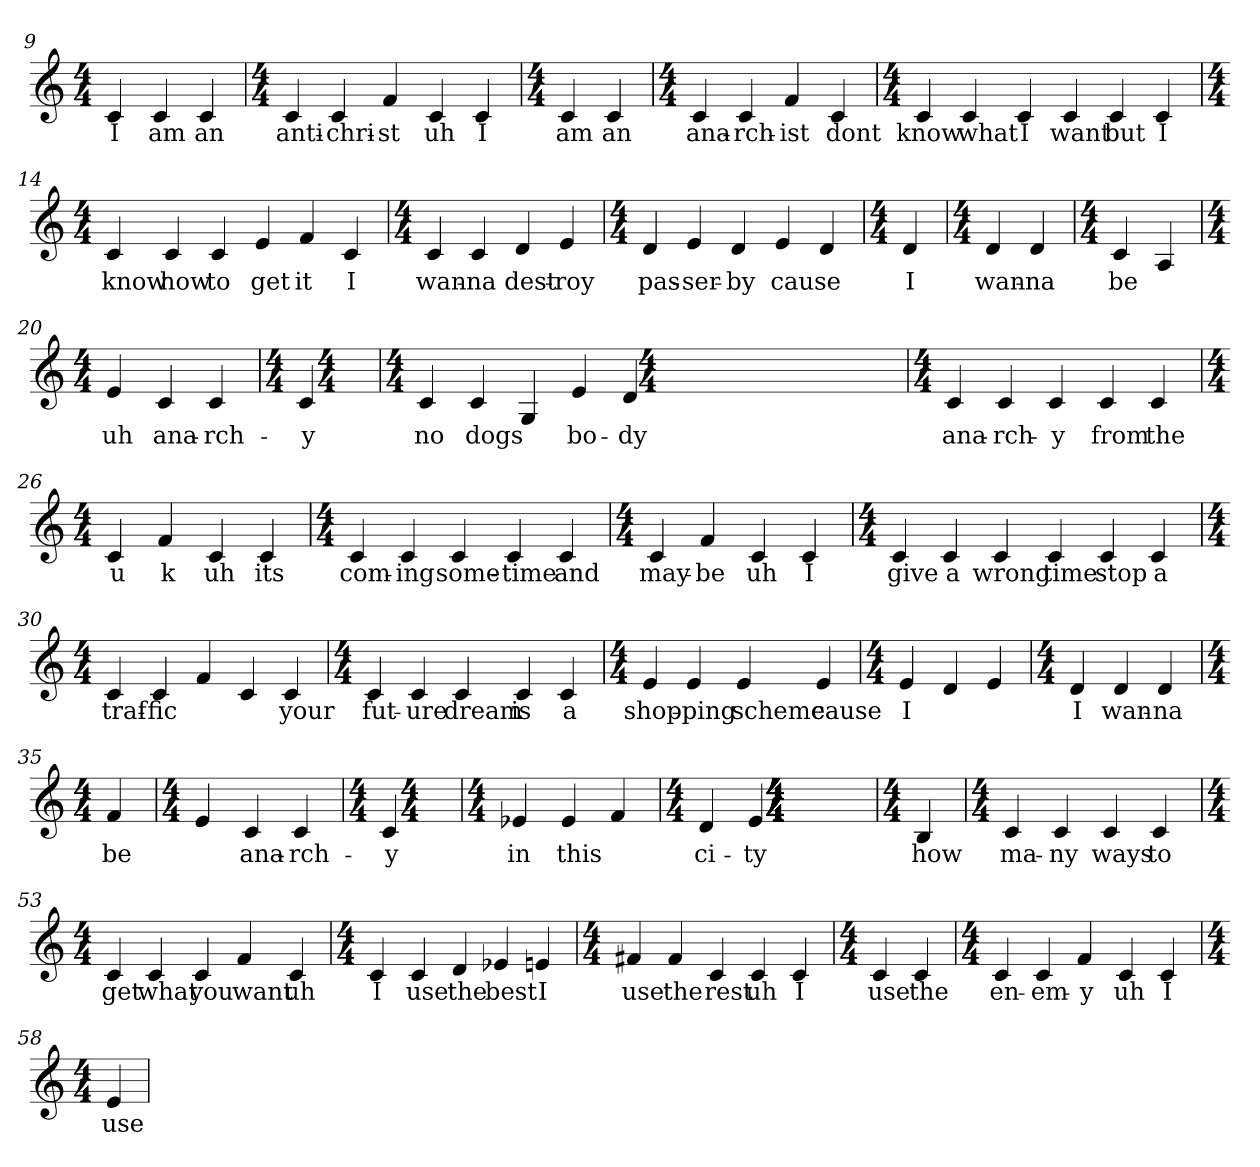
**kern	**text
*part1	*part1
*staff1	*staff1
*k[]	*
*C:	*
*M4/4	*
*k[]	*
*C:	*
*M4/4	*
*k[]	*
*C:	*
*M4/4	*
*k[]	*
*C:	*
*M4/4	*
*k[]	*
*C:	*
*M4/4	*
*k[]	*
*C:	*
*M4/4	*
*k[]	*
*C:	*
*M4/4	*
*k[]	*
*C:	*
*M4/4	*
=9	=9
*k[]	*
*C:	*
*M4/4	*
4c	I
4c	am
4c	an
=10	=10
*k[]	*
*C:	*
*M4/4	*
4c	anti-
4c	-chri-
4f	-st
4c	uh
4c	I
=11	=11
*k[]	*
*C:	*
*M4/4	*
4c	am
4c	an
=12	=12
*k[]	*
*C:	*
*M4/4	*
4c	ana-
4c	-rch-
4f	-ist
4c	dont
=13	=13
*k[]	*
*C:	*
*M4/4	*
4c	know
4c	what
4c	I
4c	want
4c	but
4c	I
=14	=14
*k[]	*
*C:	*
*M4/4	*
4c	know
4c	how
4c	to
4e	get
4f	it
4c	I
=15	=15
*k[]	*
*C:	*
*M4/4	*
4c	wan-
4c	-na
4d	dest-
4e	-roy
=16	=16
*k[]	*
*C:	*
*M4/4	*
4d	pas-
4e	-ser-
4d	-by
4e	cause
4d	_
=17	=17
*k[]	*
*C:	*
*M4/4	*
4d	I
=18	=18
*k[]	*
*C:	*
*M4/4	*
4d	wan-
4d	-na
=19	=19
*k[]	*
*C:	*
*M4/4	*
4c	be
4A	_
=20	=20
*k[]	*
*C:	*
*M4/4	*
4e	uh
4c	ana-
4c	-rch-
=21	=21
*k[]	*
*C:	*
*M4/4	*
4c	-y
*k[]	*
*C:	*
*M4/4	*
=23	=23
*k[]	*
*C:	*
*M4/4	*
4c	no
4c	dogs
4G	_
4e	bo-
4d	-dy
*k[]	*
*C:	*
*M4/4	*
=25	=25
*k[]	*
*C:	*
*M4/4	*
4c	ana-
4c	-rch-
4c	-y
4c	from
4c	the
=26	=26
*k[]	*
*C:	*
*M4/4	*
4c	u
4f	k
4c	uh
4c	its
=27	=27
*k[]	*
*C:	*
*M4/4	*
4c	com-
4c	-ing
4c	some-
4c	-time
4c	and
=28	=28
*k[]	*
*C:	*
*M4/4	*
4c	may-
4f	-be
4c	uh
4c	I
=29	=29
*k[]	*
*C:	*
*M4/4	*
4c	give
4c	a
4c	wrong
4c	time
4c	stop
4c	a
=30	=30
*k[]	*
*C:	*
*M4/4	*
4c	traf-
4c	-fic
4f	_
4c	_
4c	your
=31	=31
*k[]	*
*C:	*
*M4/4	*
4c	fut-
4c	-ure
4c	dream
4c	is
4c	a
=32	=32
*k[]	*
*C:	*
*M4/4	*
4e	shop-
4e	-ping
4e	scheme
4e	cause
=33	=33
*k[]	*
*C:	*
*M4/4	*
4e	I
4d	_
4e	_
=34	=34
*k[]	*
*C:	*
*M4/4	*
4d	I
4d	wan-
4d	-na
=35	=35
*k[]	*
*C:	*
*M4/4	*
4f	be
=36	=36
*k[]	*
*C:	*
*M4/4	*
4e	_
4c	ana-
4c	-rch-
=37	=37
*k[]	*
*C:	*
*M4/4	*
4c	-y
*k[]	*
*C:	*
*M4/4	*
=39	=39
*k[]	*
*C:	*
*M4/4	*
4e-X	in
4e-	this
4f	_
=40	=40
*k[]	*
*C:	*
*M4/4	*
4d	ci-
4e	-ty
*k[]	*
*C:	*
*M4/4	*
*k[]	*
*C:	*
*M4/4	*
*k[]	*
*C:	*
*M4/4	*
*k[]	*
*C:	*
*M4/4	*
*k[]	*
*C:	*
*M4/4	*
*k[]	*
*C:	*
*M4/4	*
*k[]	*
*C:	*
*M4/4	*
*k[]	*
*C:	*
*M4/4	*
*k[]	*
*C:	*
*M4/4	*
*k[]	*
*C:	*
*M4/4	*
=51	=51
*k[]	*
*C:	*
*M4/4	*
4B	how
=52	=52
*k[]	*
*C:	*
*M4/4	*
4c	ma-
4c	-ny
4c	ways
4c	to
=53	=53
*k[]	*
*C:	*
*M4/4	*
4c	get
4c	what
4c	you
4f	want
4c	uh
=54	=54
*k[]	*
*C:	*
*M4/4	*
4c	I
4c	use
4d	the
4e-X	best
4en	I
=55	=55
*k[]	*
*C:	*
*M4/4	*
4f#X	use
4f#	the
4c	rest
4c	uh
4c	I
=56	=56
*k[]	*
*C:	*
*M4/4	*
4c	use
4c	the
=57	=57
*k[]	*
*C:	*
*M4/4	*
4c	en-
4c	-em-
4f	-y
4c	uh
4c	I
=58	=58
*k[]	*
*C:	*
*M4/4	*
4e	use
=	=
*-	*-
